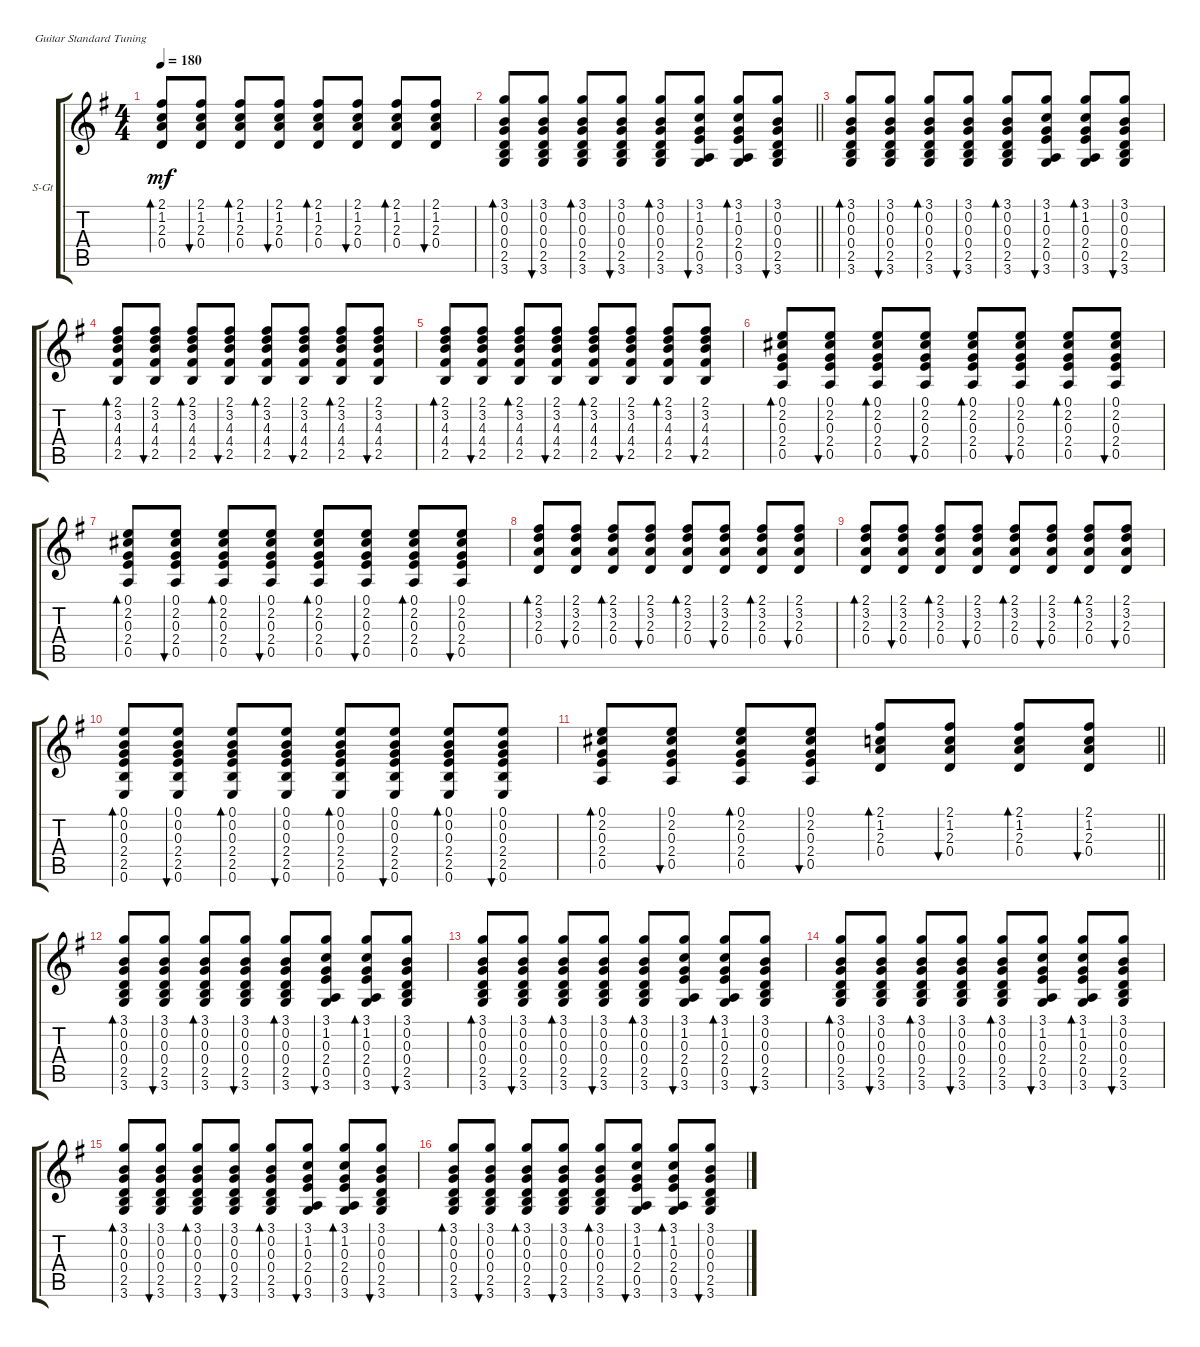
\defaultSystemsLayout 4
\bracketExtendMode groupsimilarinstruments
\firstSystemTrackNameOrientation horizontal
\otherSystemsTrackNameOrientation horizontal
\track ("Guitar John" "S-Gt") {instrument acousticguitarsteel}
\staff {score tabs}
\tuning (E4 B3 G3 D3 A2 E2)
\ts (4 4)
\tempo 180
\clef g2
\ks g
(2.1 1.2 2.3 0.4).8{bd 63 dy mf} (2.1 1.2 2.3 0.4).8{bu 62} (2.1 1.2 2.3 0.4).8{bd 63} (2.1 1.2 2.3 0.4).8{bu 62} (2.1 1.2 2.3 0.4).8{bd 63} (2.1 1.2 2.3 0.4).8{bu 62} (2.1 1.2 2.3 0.4).8{bd 63} (2.1 1.2 2.3 0.4).8{bu 62} |
\barLineRight lightlight
(3.1 0.2 0.3 0.4 2.5 3.6).8{bd 115} (3.1 0.2 0.3 0.4 2.5 3.6).8{bu 114} (3.1 0.2 0.3 0.4 2.5 3.6).8{bd 115} (3.1 0.2 0.3 0.4 2.5 3.6).8{bu 114} (3.1 0.2 0.3 0.4 2.5 3.6).8{bd 115} (3.1 1.2 0.3 2.4 0.5 3.6).8{bu 114} (3.1 1.2 0.3 2.4 0.5 3.6).8{bd 115} (3.1 0.2 0.3 0.4 2.5 3.6).8{bu 114} |
(3.1 0.2 0.3 0.4 2.5 3.6).8{bd 115} (3.1 0.2 0.3 0.4 2.5 3.6).8{bu 114} (3.1 0.2 0.3 0.4 2.5 3.6).8{bd 115} (3.1 0.2 0.3 0.4 2.5 3.6).8{bu 114} (3.1 0.2 0.3 0.4 2.5 3.6).8{bd 115} (3.1 1.2 0.3 2.4 0.5 3.6).8{bu 114} (3.1 1.2 0.3 2.4 0.5 3.6).8{bd 115} (3.1 0.2 0.3 0.4 2.5 3.6).8{bu 114} |
(2.1 3.2 4.3 4.4 2.5).8{bd 115} (2.1 3.2 4.3 4.4 2.5).8{bu 114} (2.1 3.2 4.3 4.4 2.5).8{bd 115} (2.1 3.2 4.3 4.4 2.5).8{bu 114} (2.1 3.2 4.3 4.4 2.5).8{bd 115} (2.1 3.2 4.3 4.4 2.5).8{bu 114} (2.1 3.2 4.3 4.4 2.5).8{bd 115} (2.1 3.2 4.3 4.4 2.5).8{bu 114} |
(2.1 3.2 4.3 4.4 2.5).8{bd 115} (2.1 3.2 4.3 4.4 2.5).8{bu 114} (2.1 3.2 4.3 4.4 2.5).8{bd 115} (2.1 3.2 4.3 4.4 2.5).8{bu 114} (2.1 3.2 4.3 4.4 2.5).8{bd 115} (2.1 3.2 4.3 4.4 2.5).8{bu 114} (2.1 3.2 4.3 4.4 2.5).8{bd 115} (2.1 3.2 4.3 4.4 2.5).8{bu 114} |
(0.1 2.2 0.3 2.4 0.5).8{bd 115} (0.1 2.2 0.3 2.4 0.5).8{bu 114} (0.1 2.2 0.3 2.4 0.5).8{bd 115} (0.1 2.2 0.3 2.4 0.5).8{bu 114} (0.1 2.2 0.3 2.4 0.5).8{bd 115} (0.1 2.2 0.3 2.4 0.5).8{bu 114} (0.1 2.2 0.3 2.4 0.5).8{bd 115} (0.1 2.2 0.3 2.4 0.5).8{bu 114} |
(0.1 2.2 0.3 2.4 0.5).8{bd 115} (0.1 2.2 0.3 2.4 0.5).8{bu 114} (0.1 2.2 0.3 2.4 0.5).8{bd 115} (0.1 2.2 0.3 2.4 0.5).8{bu 114} (0.1 2.2 0.3 2.4 0.5).8{bd 115} (0.1 2.2 0.3 2.4 0.5).8{bu 114} (0.1 2.2 0.3 2.4 0.5).8{bd 115} (0.1 2.2 0.3 2.4 0.5).8{bu 114} |
(2.1 3.2 2.3 0.4).8{bd 115} (2.1 3.2 2.3 0.4).8{bu 114} (2.1 3.2 2.3 0.4).8{bd 115} (2.1 3.2 2.3 0.4).8{bu 114} (2.1 3.2 2.3 0.4).8{bd 115} (2.1 3.2 2.3 0.4).8{bu 114} (2.1 3.2 2.3 0.4).8{bd 115} (2.1 3.2 2.3 0.4).8{bu 114} |
(2.1 3.2 2.3 0.4).8{bd 115} (2.1 3.2 2.3 0.4).8{bu 114} (2.1 3.2 2.3 0.4).8{bd 115} (2.1 3.2 2.3 0.4).8{bu 114} (2.1 3.2 2.3 0.4).8{bd 115} (2.1 3.2 2.3 0.4).8{bu 114} (2.1 3.2 2.3 0.4).8{bd 115} (2.1 3.2 2.3 0.4).8{bu 114} |
(0.1 0.2 0.3 2.4 2.5 0.6).8{bd 115} (0.1 0.2 0.3 2.4 0.6 2.5).8{bu 114} (0.1 0.2 0.3 2.4 0.6 2.5).8{bd 115} (0.1 0.2 0.3 2.4 0.6 2.5).8{bu 114} (0.1 0.2 0.3 2.4 0.6 2.5).8{bd 115} (0.1 0.2 0.3 2.4 0.6 2.5).8{bu 114} (0.1 0.2 0.3 2.4 0.6 2.5).8{bd 115} (0.1 0.2 0.3 2.4 0.6 2.5).8{bu 114} |
\barLineRight lightlight
(0.1 2.2 0.3 2.4 0.5).8{bd 115} (0.1 2.2 0.3 2.4 0.5).8{bu 114} (0.1 2.2 0.3 2.4 0.5).8{bd 115} (0.1 2.2 0.3 2.4 0.5).8{bu 114} (2.1 1.2 2.3 0.4).8{bd 115} (2.1 1.2 2.3 0.4).8{bu 114} (2.1 1.2 2.3 0.4).8{bd 115} (2.1 1.2 2.3 0.4).8{bu 114} |
(3.1 0.2 0.3 0.4 2.5 3.6).8{bd 115} (3.1 0.2 0.3 0.4 2.5 3.6).8{bu 114} (3.1 0.2 0.3 0.4 2.5 3.6).8{bd 115} (3.1 0.2 0.3 0.4 2.5 3.6).8{bu 114} (3.1 0.2 0.3 0.4 2.5 3.6).8{bd 115} (3.1 1.2 0.3 2.4 0.5 3.6).8{bu 114} (3.1 1.2 0.3 2.4 0.5 3.6).8{bd 115} (3.1 0.2 0.3 0.4 2.5 3.6).8{bu 114} |
(3.1 0.2 0.3 0.4 2.5 3.6).8{bd 115} (3.1 0.2 0.3 0.4 2.5 3.6).8{bu 114} (3.1 0.2 0.3 0.4 2.5 3.6).8{bd 115} (3.1 0.2 0.3 0.4 2.5 3.6).8{bu 114} (3.1 0.2 0.3 0.4 2.5 3.6).8{bd 115} (3.1 1.2 0.3 2.4 0.5 3.6).8{bu 114} (3.1 1.2 0.3 2.4 0.5 3.6).8{bd 115} (3.1 0.2 0.3 0.4 2.5 3.6).8{bu 114} |
(3.1 0.2 0.3 0.4 2.5 3.6).8{bd 115} (3.1 0.2 0.3 0.4 2.5 3.6).8{bu 114} (3.1 0.2 0.3 0.4 2.5 3.6).8{bd 115} (3.1 0.2 0.3 0.4 2.5 3.6).8{bu 114} (3.1 0.2 0.3 0.4 2.5 3.6).8{bd 115} (3.1 1.2 0.3 2.4 0.5 3.6).8{bu 114} (3.1 1.2 0.3 2.4 0.5 3.6).8{bd 115} (3.1 0.2 0.3 0.4 2.5 3.6).8{bu 114} |
(3.1 0.2 0.3 0.4 2.5 3.6).8{bd 115} (3.1 0.2 0.3 0.4 2.5 3.6).8{bu 114} (3.1 0.2 0.3 0.4 2.5 3.6).8{bd 115} (3.1 0.2 0.3 0.4 2.5 3.6).8{bu 114} (3.1 0.2 0.3 0.4 2.5 3.6).8{bd 115} (3.1 1.2 0.3 2.4 0.5 3.6).8{bu 114} (3.1 1.2 0.3 2.4 0.5 3.6).8{bd 115} (3.1 0.2 0.3 0.4 2.5 3.6).8{bu 114} |
(3.1 0.2 0.3 0.4 2.5 3.6).8{bd 115} (3.1 0.2 0.3 0.4 2.5 3.6).8{bu 114} (3.1 0.2 0.3 0.4 2.5 3.6).8{bd 115} (3.1 0.2 0.3 0.4 2.5 3.6).8{bu 114} (3.1 0.2 0.3 0.4 2.5 3.6).8{bd 115} (3.1 1.2 0.3 2.4 0.5 3.6).8{bu 114} (3.1 1.2 0.3 2.4 0.5 3.6).8{bd 115} (3.1 0.2 0.3 0.4 2.5 3.6).8{bu 114}
